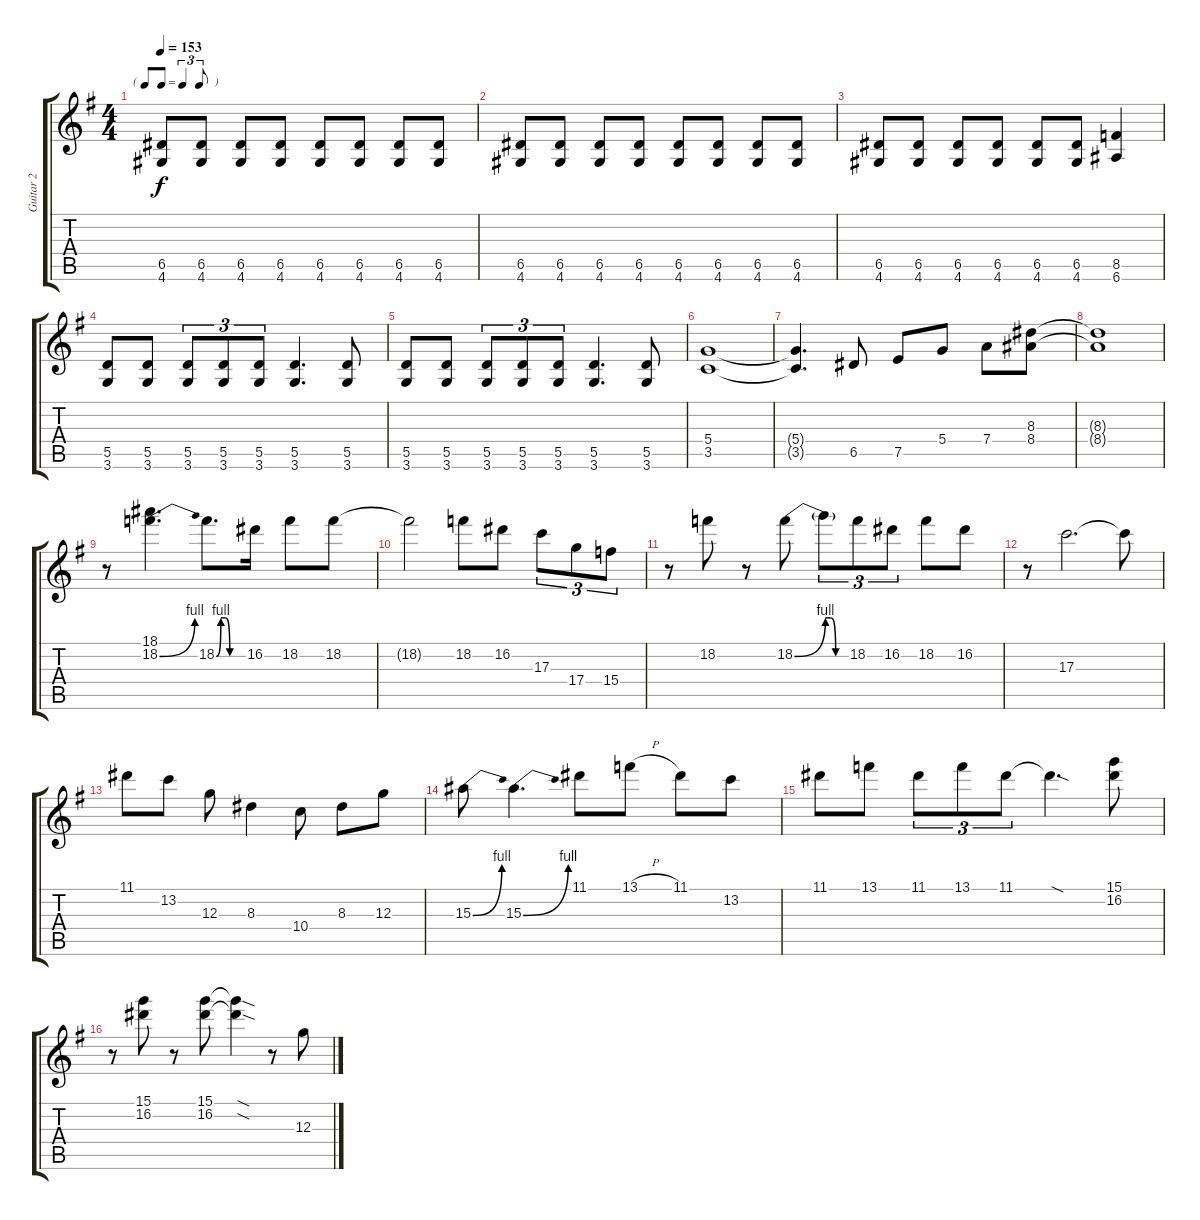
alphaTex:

\track ("Guitar 2" "Guitar 2") {instrument overdrivenguitar}
\staff {score tabs}
\tuning (E4 B3 G3 D3 A2 E2) {hide}
\ts (4 4)
\tf triplet8th
\tempo 153
\clef g2
\ks g
(6.5 4.6).8{dy f} (6.5 4.6).8 (6.5 4.6).8 (6.5 4.6).8 (6.5 4.6).8 (6.5 4.6).8 (6.5 4.6).8 (6.5 4.6).8 |
(6.5 4.6).8 (6.5 4.6).8 (6.5 4.6).8 (6.5 4.6).8 (6.5 4.6).8 (6.5 4.6).8 (6.5 4.6).8 (6.5 4.6).8 |
(6.5 4.6).8 (6.5 4.6).8 (6.5 4.6).8 (6.5 4.6).8 (6.5 4.6).8 (6.5 4.6).8 (8.5 6.6).4 |
(5.5 3.6).8 (5.5 3.6).8 (5.5 3.6).8{tu (3 2)} (5.5 3.6).8{tu (3 2)} (5.5 3.6).8{tu (3 2)} (5.5 3.6).4{d} (5.5 3.6).8 |
(5.5 3.6).8 (5.5 3.6).8 (5.5 3.6).8{tu (3 2)} (5.5 3.6).8{tu (3 2)} (5.5 3.6).8{tu (3 2)} (5.5 3.6).4{d} (5.5 3.6).8 |
(5.4 3.5).1 |
(5.4{t} 3.5{t}).4{d} 6.5.8 7.5.8 5.4.8 7.4.8 (8.3 8.4).8 |
(8.3{t} 8.4{t}).1 |
r.8 (18.1 18.2{be (bend 0 0 60 4)}).4{d} 18.2{be (custom 0 0 10 4 20 4 30 0 60 0)}.8{d} 16.2.16 18.2.8 18.2.8 |
18.2{t}.2 18.2.8 16.2.8 17.3.8{tu (3 2)} 17.4.8{tu (3 2)} 15.4.8{tu (3 2)} |
r.8 18.2.8 r.8 18.2{be (bend 0 0 60 4)}.8 18.2{be (custom 0 4 15 4 30 0 60 0) t}.8{tu (3 2)} 18.2.8{tu (3 2)} 16.2.8{tu (3 2)} 18.2.8 16.2.8 |
r.8 17.3.2{d} 17.3{t}.8 |
11.1.8 13.2.8 12.3.8 8.3.4 10.4.8 8.3.8 12.3.8 |
15.3{be (bend 0 0 60 4)}.8 15.3{be (bend 0 0 60 4)}.4{d} 11.1.8 13.1{h}.8 11.1.8 13.2.8 |
11.1.8 13.1.8 11.1.8{tu (3 2)} 13.1.8{tu (3 2)} 11.1.8{tu (3 2)} 11.1{sod t}.4{d} (15.1 16.2).8 |
r.8 (15.1 16.2).8 r.8 (15.1 16.2).8 (15.1{sod t} 16.2{sod t}).4 r.8 12.3.8
